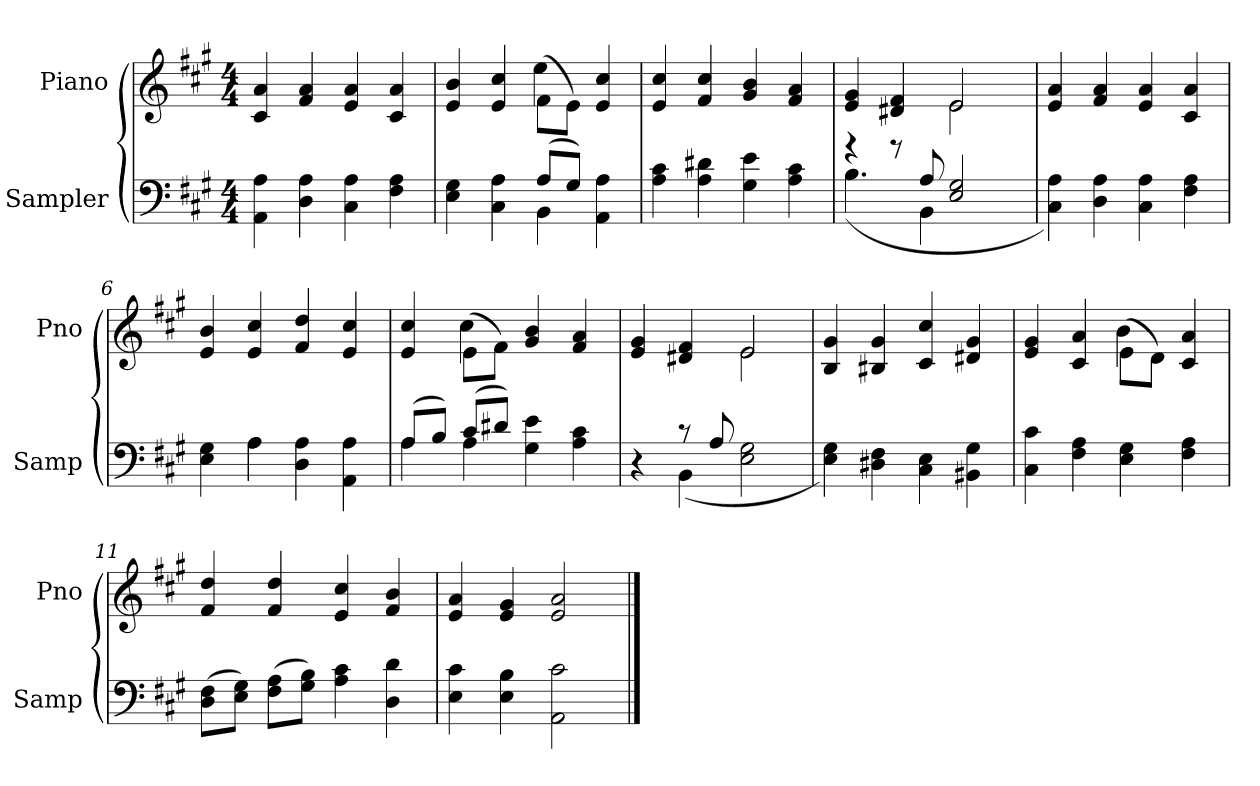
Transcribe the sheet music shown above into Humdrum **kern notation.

**kern	**kern
*part2	*part1
*staff2	*staff1
*I"Sampler	*I"Piano
*I'Samp	*I'Pno
*clefF4	*clefG2
*k[f#c#g#]	*k[f#c#g#]
*A:	*A:
*M4/4	*M4/4
=1	=1
4AA 4A	4c# 4a
4D 4A	4f# 4a
4C# 4A	4e 4a
4F# 4A	4c# 4a
=2	=2
*^	*^
4E 4G#	2ryy	4e 4b	2ryy
4C# 4A	.	4e 4cc#	.
(8A/L	4BB	(8f#\L	4ee
8G#/J)	.	8e\J)	.
4AA 4A	4ryy	4e 4cc#	4ryy
*v	*v	*	*
*	*v	*v
=3	=3
4A 4c#	4e 4cc#
4A 4d#X	4f# 4cc#
4G# 4e	4g# 4b
4A 4c#	4f# 4a
=4	=4
*^	*^
4r	(4.B	4e 4g#	2ryy
8r	.	4d#X 4f#	.
8A/	4BB	.	.
2E 2G#	.	2e/	2e
.	4.ryy	.	.
*v	*v	*	*
*	*v	*v
=5	=5
4C# 4A)	4e 4a
4D 4A	4f# 4a
4C# 4A	4e 4a
4F# 4A	4c# 4a
=6	=6
*^	*
4E 4G#	4ryy	4e 4b
4A\	4A	4e 4cc#
4D 4A	2ryy	4f# 4dd
4AA 4A	.	4e 4cc#
=7	=7	=7
*	*	*^
(8A/L	4A	4e 4cc#	4ryy
8B/J)	.	.	.
(8c#/L	4A	(8e\L	4cc#
8d#X/J)	.	8f#\J)	.
4G# 4e	2ryy	4g# 4b	2ryy
4A 4c#	.	4f# 4a	.
=8	=8	=8	=8
4r	4ryy	4e 4g#	2ryy
8r	(4BB	4d#X 4f#	.
8A/	.	.	.
2E 2G#	2ryy	2e/	2e
*v	*v	*	*
*	*v	*v
=9	=9
4E 4G#)	4B 4g#
4D#X 4F#	4B#X 4g#
4C# 4E	4c# 4cc#
4BB#X 4G#	4d#X 4g#
=10	=10
*	*^
4C# 4c#	4e 4g#	2ryy
4F# 4A	4c# 4a	.
4E 4G#	(8e\L	4b
.	8d\J)	.
4F# 4A	4c# 4a	4ryy
*	*v	*v
=11	=11
(8D\ 8F#\L	4f# 4dd
8E\ 8G#\J)	.
(8F#\ 8A\L	4f# 4dd
8G#\ 8B\J)	.
4A 4c#	4e 4cc#
4D 4d	4f# 4b
=12	=12
4E 4c#	4e 4a
4E 4B	4e 4g#
2AA 2c#	2e 2a
==	==
*-	*-
